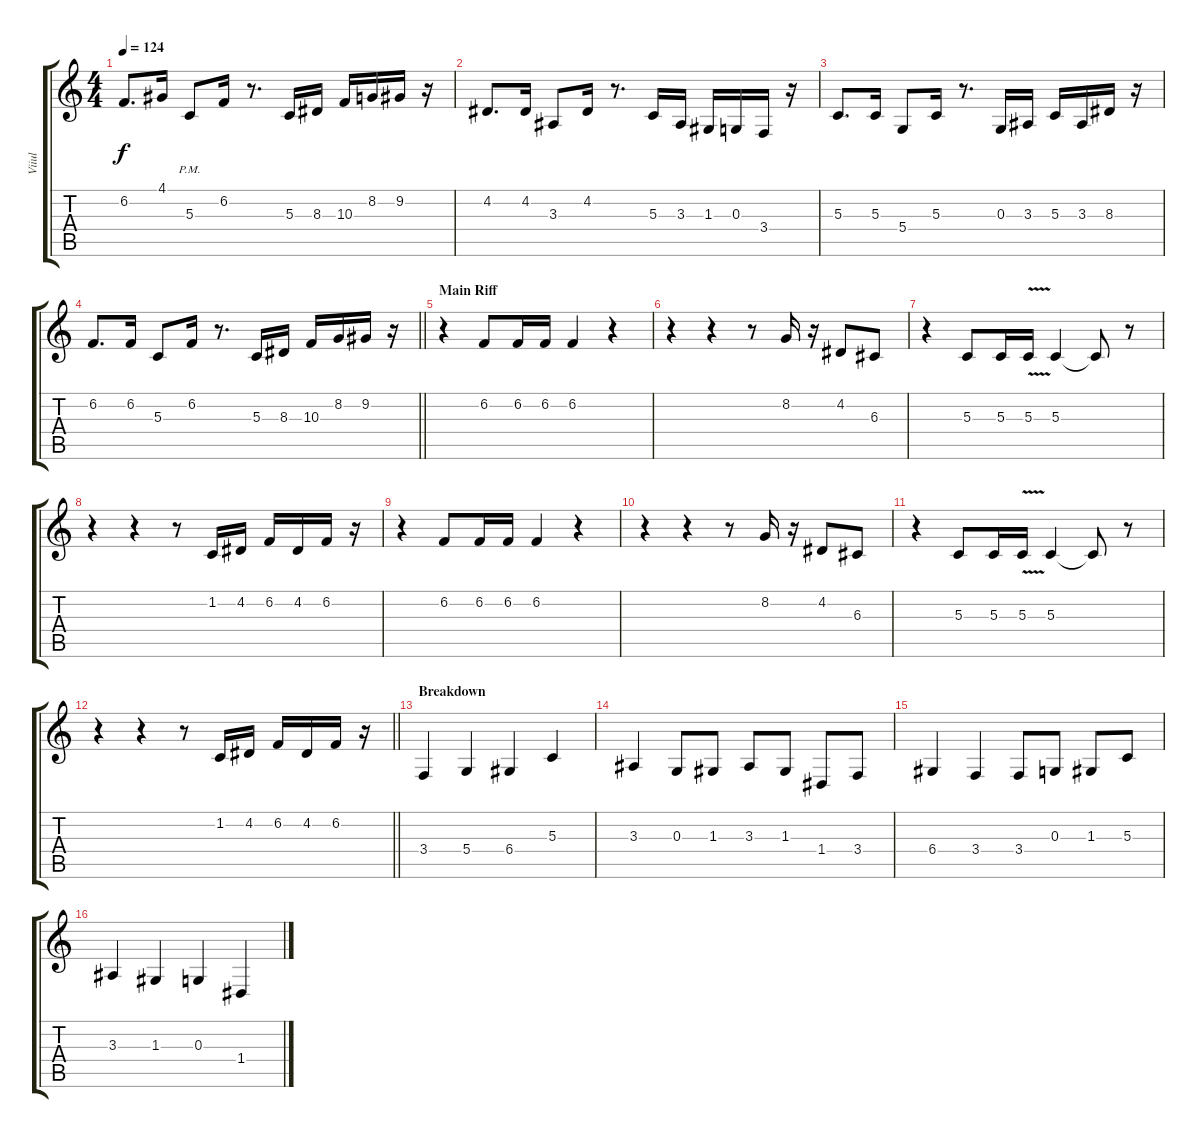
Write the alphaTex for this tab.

\track ("Viiul" "Viiul") {instrument violin}
\staff {score tabs}
\tuning (E4 B3 G3 D3 A2 E2) {hide}
\ts (4 4)
\tempo 124
\clef g2
\ks c
6.2.8{d dy f} 4.1.16 5.3{pm}.8 6.2.16 r.8{d} 5.3.16 8.3.16 10.3.16 8.2.16 9.2.16 r.16 |
4.2.8{d} 4.2.16 3.3.8 4.2.16 r.8{d} 5.3.16 3.3.16 1.3.16 0.3.16 3.4.16 r.16 |
5.3.8{d} 5.3.16 5.4.8 5.3.16 r.8{d} 0.3.16 3.3.16 5.3.16 3.3.16 8.3.16 r.16 |
\barLineRight lightlight
6.2.8{d} 6.2.16 5.3.8 6.2.16 r.8{d} 5.3.16 8.3.16 10.3.16 8.2.16 9.2.16 r.16 |
\section ("" "Main Riff")
r.4 6.2.8 6.2.16 6.2.16 6.2.4 r.4 |
r.4 r.4 r.8 8.2.16 r.16 4.2.8 6.3.8 |
r.4 5.3.8 5.3.16 5.3{v}.16 5.3.4 5.3{t}.8 r.8 |
r.4 r.4 r.8 1.2.16 4.2.16 6.2.16 4.2.16 6.2.16 r.16 |
r.4 6.2.8 6.2.16 6.2.16 6.2.4 r.4 |
r.4 r.4 r.8 8.2.16 r.16 4.2.8 6.3.8 |
r.4 5.3.8 5.3.16 5.3{v}.16 5.3.4 5.3{t}.8 r.8 |
\barLineRight lightlight
r.4 r.4 r.8 1.2.16 4.2.16 6.2.16 4.2.16 6.2.16 r.16 |
\section ("" "Breakdown")
3.4.4 5.4.4 6.4.4 5.3.4 |
3.3.4 0.3.8 1.3.8 3.3.8 1.3.8 1.4.8 3.4.8 |
6.4.4 3.4.4 3.4.8 0.3.8 1.3.8 5.3.8 |
3.3.4 1.3.4 0.3.4 1.4.4
